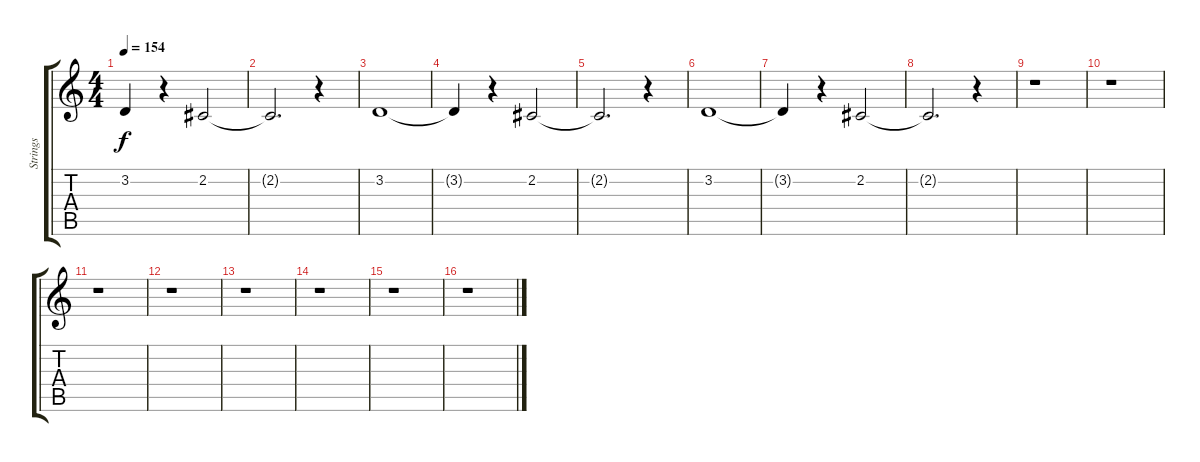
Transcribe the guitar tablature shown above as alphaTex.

\track ("Strings" "Strings") {instrument tremolostrings}
\staff {score tabs}
\tuning (E4 B3 G3 D3 A2 E2) {hide}
\ts (4 4)
\tempo 154
\clef g2
\ks c
3.2{t}.4{dy f} r.4 2.2.2 |
2.2{t}.2{d} r.4 |
3.2.1 |
3.2{t}.4 r.4 2.2.2 |
2.2{t}.2{d} r.4 |
3.2.1 |
3.2{t}.4 r.4 2.2.2 |
2.2{t}.2{d} r.4 |
r.1 |
r.1 |
r.1 |
r.1 |
r.1 |
r.1 |
r.1 |
r.1
